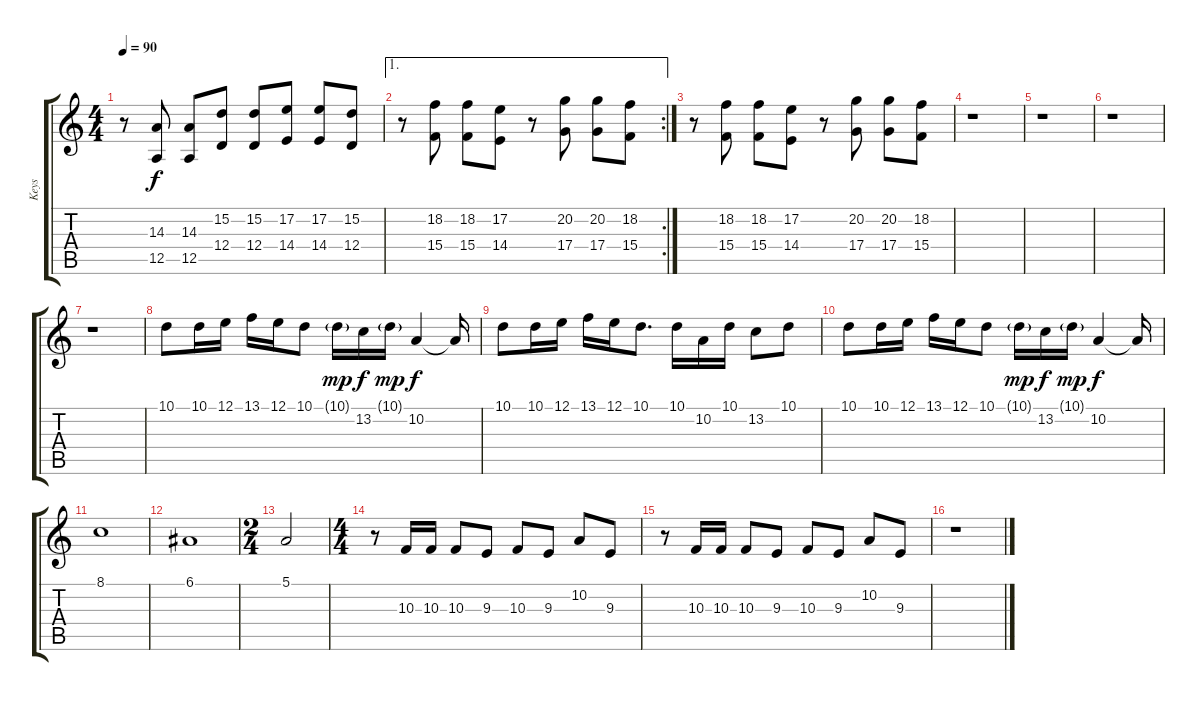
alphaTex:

\track ("Keys" "Keys") {instrument synthstrings2}
\staff {score tabs}
\tuning (E4 B3 G3 D3 A2 E2) {hide}
\ts (4 4)
\tempo 90
\clef g2
\ks c
r.8{dy f} (14.3 12.5).8 (14.3 12.5).8 (15.2 12.4).8 (15.2 12.4).8 (17.2 14.4).8 (17.2 14.4).8 (15.2 12.4).8 |
\ae 1
\rc 2
r.8 (18.2 15.4).8 (18.2 15.4).8 (17.2 14.4).8 r.8 (20.2 17.4).8 (20.2 17.4).8 (18.2 15.4).8 |
r.8 (18.2 15.4).8 (18.2 15.4).8 (17.2 14.4).8 r.8 (20.2 17.4).8 (20.2 17.4).8 (18.2 15.4).8 |
r.1 |
r.1 |
r.1 |
r.1 |
10.1.8{volume 11 instrument trumpet} 10.1.16 12.1.16 13.1.16 12.1.16 10.1.8 10.1{g}.16{dy mp} 13.2.16{dy f} 10.1{g}.16{dy mp} 10.2.4{dy f} 10.2{t}.16 |
10.1.8 10.1.16 12.1.16 13.1.16 12.1.16 10.1.8{d} 10.1.16 10.2.16 10.1.16 13.2.8 10.1.8 |
10.1.8 10.1.16 12.1.16 13.1.16 12.1.16 10.1.8 10.1{g}.16{dy mp} 13.2.16{dy f} 10.1{g}.16{dy mp} 10.2.4{dy f} 10.2{t}.16 |
8.1.1 |
6.1.1 |
\ts (2 4)
5.1.2 |
\ts (4 4)
r.8{volume 10 instrument synthstrings2} 10.3.16 10.3.16 10.3.8 9.3.8 10.3.8 9.3.8 10.2.8 9.3.8 |
r.8 10.3.16 10.3.16 10.3.8 9.3.8 10.3.8 9.3.8 10.2.8 9.3.8 |
r.1
